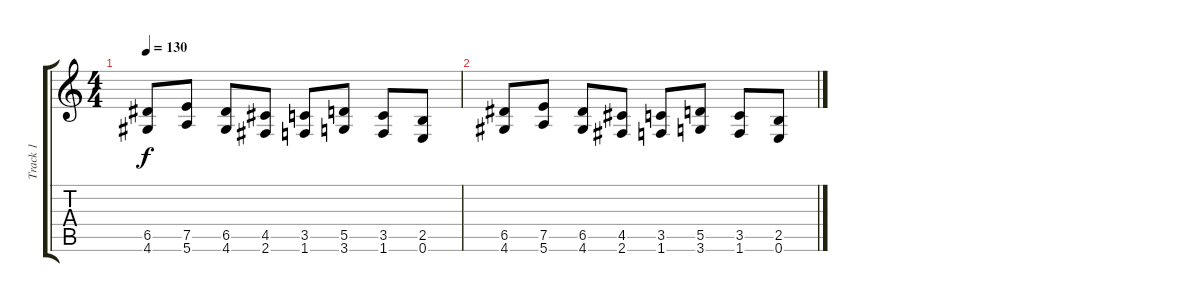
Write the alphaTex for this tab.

\track ("Track 1" "Track 1") {instrument distortionguitar}
\staff {score tabs}
\tuning (E4 B3 G3 D3 A2 E2) {hide}
\ts (4 4)
\tempo 130
\clef g2
\ks c
(6.5 4.6).8{dy f} (7.5 5.6).8 (6.5 4.6).8 (4.5 2.6).8 (3.5 1.6).8 (5.5 3.6).8 (3.5 1.6).8 (2.5 0.6).8 |
(6.5 4.6).8 (7.5 5.6).8 (6.5 4.6).8 (4.5 2.6).8 (3.5 1.6).8 (5.5 3.6).8 (3.5 1.6).8 (2.5 0.6).8
